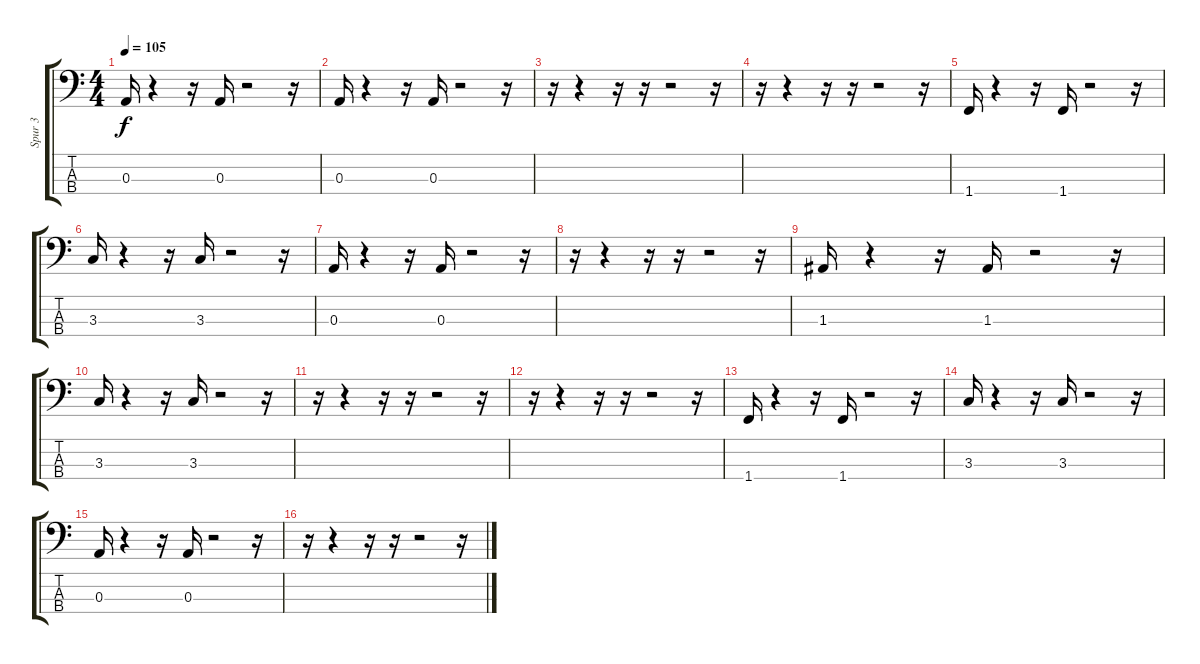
\track ("Spur 3" "Spur 3") {instrument electricbasspick}
\staff {score tabs}
\tuning (G2 D2 A1 E1) {hide}
\ts (4 4)
\tempo 105
\clef f4
\ks c
0.3.16{dy f} r.4 r.16 0.3.16 r.2 r.16 |
0.3.16 r.4 r.16 0.3.16 r.2 r.16 |
r.16 r.4 r.16 r.16 r.2 r.16 |
r.16 r.4 r.16 r.16 r.2 r.16 |
1.4.16 r.4 r.16 1.4.16 r.2 r.16 |
3.3.16 r.4 r.16 3.3.16 r.2 r.16 |
0.3.16 r.4 r.16 0.3.16 r.2 r.16 |
r.16 r.4 r.16 r.16 r.2 r.16 |
1.3.16 r.4 r.16 1.3.16 r.2 r.16 |
3.3.16 r.4 r.16 3.3.16 r.2 r.16 |
r.16 r.4 r.16 r.16 r.2 r.16 |
r.16 r.4 r.16 r.16 r.2 r.16 |
1.4.16 r.4 r.16 1.4.16 r.2 r.16 |
3.3.16 r.4 r.16 3.3.16 r.2 r.16 |
0.3.16 r.4 r.16 0.3.16 r.2 r.16 |
r.16 r.4 r.16 r.16 r.2 r.16
